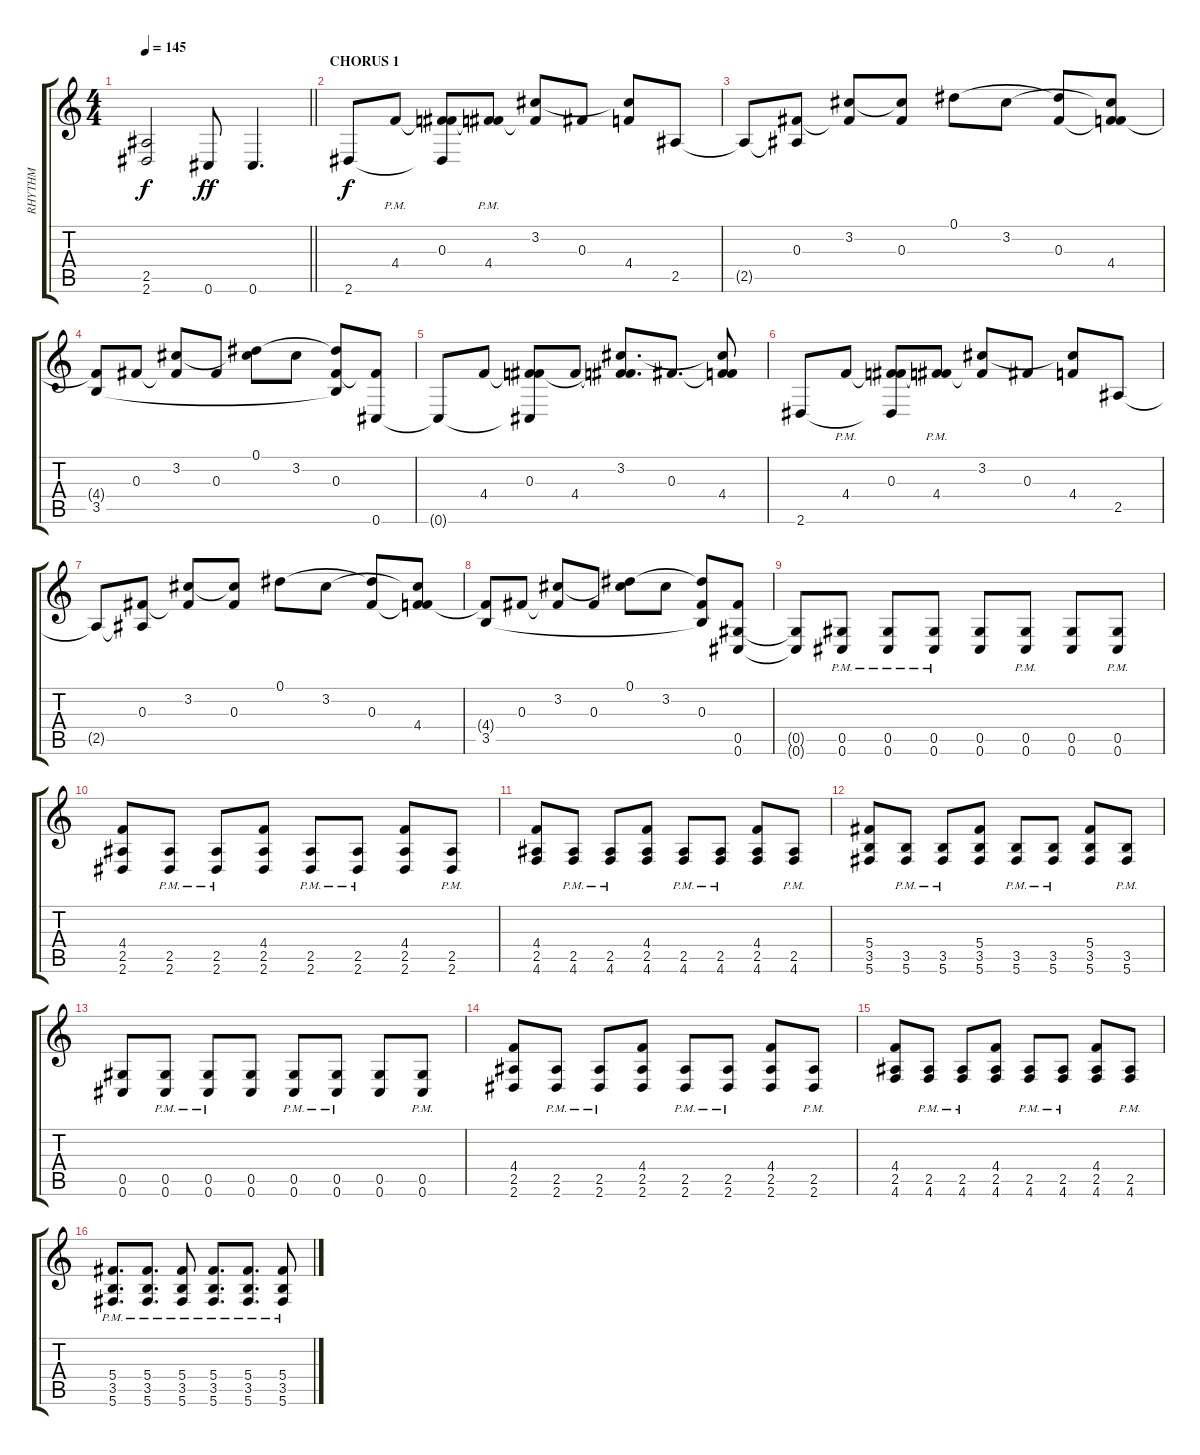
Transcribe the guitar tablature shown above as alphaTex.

\track ("RHYTHM" "RHYTHM") {instrument overdrivenguitar}
\staff {score tabs}
\tuning (Eb4 Bb3 Gb3 Db3 Ab2 Db2) {hide}
\ts (4 4)
\tempo 145
\clef g2
\barLineRight lightlight
\ks c
(2.5{t} 2.6{t}).2{dy f} 0.6.8{dy ff} 0.6.4{d} |
\section ("" "CHORUS 1")
2.6.8{dy f} 4.4{pm}.8 (0.3 4.4{t} 2.6{t}).8 (0.3{t} 4.4{pm}).8 (3.2 4.4{t}).8 0.3.8 (3.2{t} 4.4).8 2.5.8 |
2.5{t}.8 (0.3 2.5{t}).8 (3.2 0.3{t}).8 (3.2{t} 0.3).8 0.1.8 3.2.8 (0.1{t} 0.3).8 (3.2{t} 0.3{t} 4.4).8 |
(4.4{t} 3.5).8 0.3.8 (3.2 0.3{t}).8 0.3.8 (0.1 3.2{t}).8 3.2.8 (0.1{t} 0.3 3.5{t}).8 (0.3{t} 0.6).8 |
0.6{t}.8 4.4.8 (0.3 4.4{t} 0.6{t}).8 4.4.8 (3.2 0.3{t} 4.4{t}).8{d} 0.3.8{d} (3.2{t} 0.3{t} 4.4).8 |
2.6.8 4.4{pm}.8 (0.3 4.4{t} 2.6{t}).8 (0.3{t} 4.4{pm}).8 (3.2 4.4{t}).8 0.3.8 (3.2{t} 4.4).8 2.5.8 |
2.5{t}.8 (0.3 2.5{t}).8 (3.2 0.3{t}).8 (3.2{t} 0.3).8 0.1.8 3.2.8 (0.1{t} 0.3).8 (3.2{t} 0.3{t} 4.4).8 |
(4.4{t} 3.5).8 0.3.8 (3.2 0.3{t}).8 0.3.8 (0.1 3.2{t}).8 3.2.8 (0.1{t} 0.3 3.5{t}).8 (0.3{t} 0.5 0.6).8 |
(0.5{t} 0.6{t}).8 (0.5{pm} 0.6{pm}).8 (0.5{pm} 0.6{pm}).8 (0.5{pm} 0.6{pm}).8 (0.5 0.6).8 (0.5{pm} 0.6{pm}).8 (0.5 0.6).8 (0.5{pm} 0.6{pm}).8 |
(4.4 2.5 2.6).8 (2.5{pm} 2.6{pm}).8 (2.5{pm} 2.6{pm}).8 (4.4 2.5 2.6).8 (2.5{pm} 2.6{pm}).8 (2.5{pm} 2.6{pm}).8 (4.4 2.5 2.6).8 (2.5{pm} 2.6{pm}).8 |
(4.4 2.5 4.6).8 (2.5{pm} 4.6{pm}).8 (2.5{pm} 4.6{pm}).8 (4.4 2.5 4.6).8 (2.5{pm} 4.6{pm}).8 (2.5{pm} 4.6{pm}).8 (4.4 2.5 4.6).8 (2.5{pm} 4.6{pm}).8 |
(5.4 3.5 5.6).8 (3.5{pm} 5.6{pm}).8 (3.5{pm} 5.6{pm}).8 (5.4 3.5 5.6).8 (3.5{pm} 5.6{pm}).8 (3.5{pm} 5.6{pm}).8 (5.4 3.5 5.6).8 (3.5{pm} 5.6{pm}).8 |
(0.5 0.6).8 (0.5{pm} 0.6{pm}).8 (0.5{pm} 0.6{pm}).8 (0.5 0.6).8 (0.5{pm} 0.6{pm}).8 (0.5{pm} 0.6{pm}).8 (0.5 0.6).8 (0.5{pm} 0.6{pm}).8 |
(4.4 2.5 2.6).8 (2.5{pm} 2.6{pm}).8 (2.5{pm} 2.6{pm}).8 (4.4 2.5 2.6).8 (2.5{pm} 2.6{pm}).8 (2.5{pm} 2.6{pm}).8 (4.4 2.5 2.6).8 (2.5{pm} 2.6{pm}).8 |
(4.4 2.5 4.6).8 (2.5{pm} 4.6{pm}).8 (2.5{pm} 4.6{pm}).8 (4.4 2.5 4.6).8 (2.5{pm} 4.6{pm}).8 (2.5{pm} 4.6{pm}).8 (4.4 2.5 4.6).8 (2.5{pm} 4.6{pm}).8 |
(5.4{pm} 3.5{pm} 5.6{pm}).8{d} (5.4{pm} 3.5{pm} 5.6{pm}).8{d} (5.4{pm} 3.5{pm} 5.6{pm}).8 (5.4{pm} 3.5{pm} 5.6{pm}).8{d} (5.4{pm} 3.5{pm} 5.6{pm}).8{d} (5.4{pm} 3.5{pm} 5.6{pm}).8
